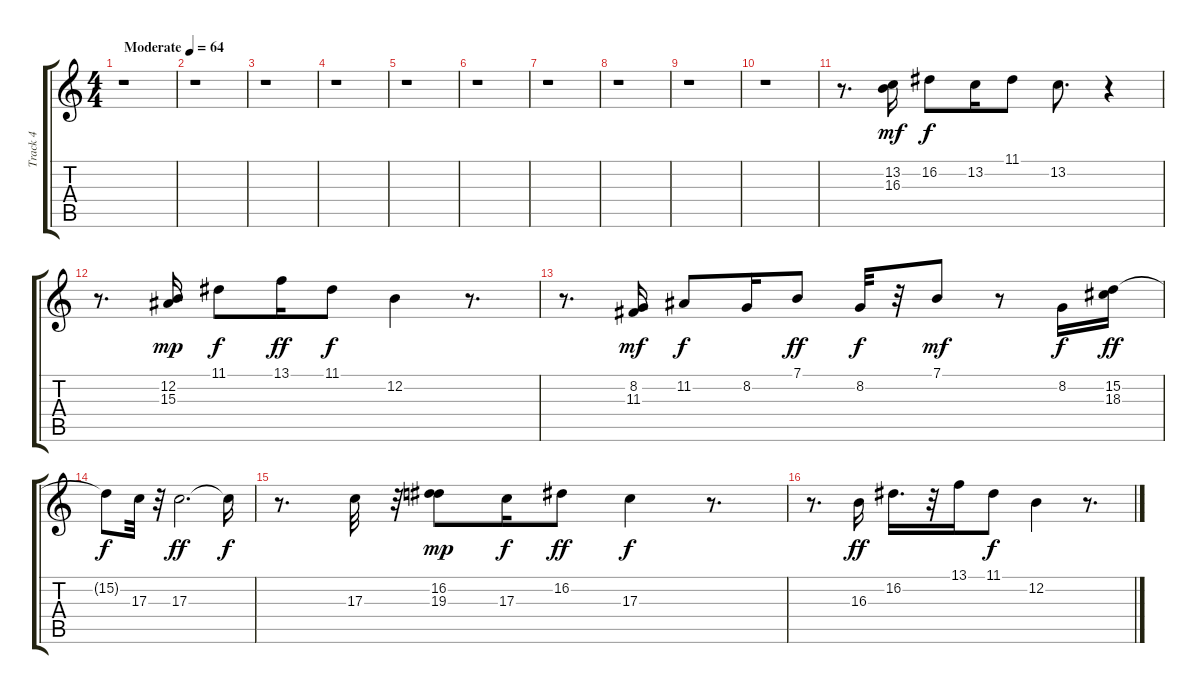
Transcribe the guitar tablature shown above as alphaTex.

\track ("Track 4" "Track 4") {instrument recorder}
\staff {score tabs}
\tuning (E4 B3 G3 D3 A2 E2) {hide}
\ts (4 4)
\tempo (64 "Moderate")
\clef g2
\ks c
r.1{dy mf instrument recorder} |
r.1 |
r.1 |
r.1 |
r.1 |
r.1 |
r.1 |
r.1 |
r.1 |
r.1 |
r.8{d} (13.2 16.3).16 16.2.8{dy f} 13.2.16 11.1.8 13.2.8{d} r.4 |
r.8{d} (12.2 15.3).16{dy mp} 11.1.8{dy f} 13.1.16{dy ff} 11.1.8{dy f} 12.2.4 r.8{d} |
r.8{d} (8.2 11.3).16{dy mf} 11.2.8{dy f} 8.2.16 7.1.8{dy ff} 8.2.32{dy f} r.32 7.1.8{dy mf} r.8 8.2.16{dy f} (15.2 18.3).16{dy ff} |
15.2{t}.8{dy f} 17.3.32 r.32 17.3.2{d dy ff} 17.3{t}.16{dy f} |
r.8{d} 17.3.32 r.32 (16.2 19.3).8{dy mp} 17.3.16{dy f} 16.2.8{dy ff} 17.3.4{dy f} r.8{d} |
r.8{d} 16.3.16{dy ff} 16.2.16{d} r.32 13.1.16 11.1.8{dy f} 12.2.4 r.8{d}
